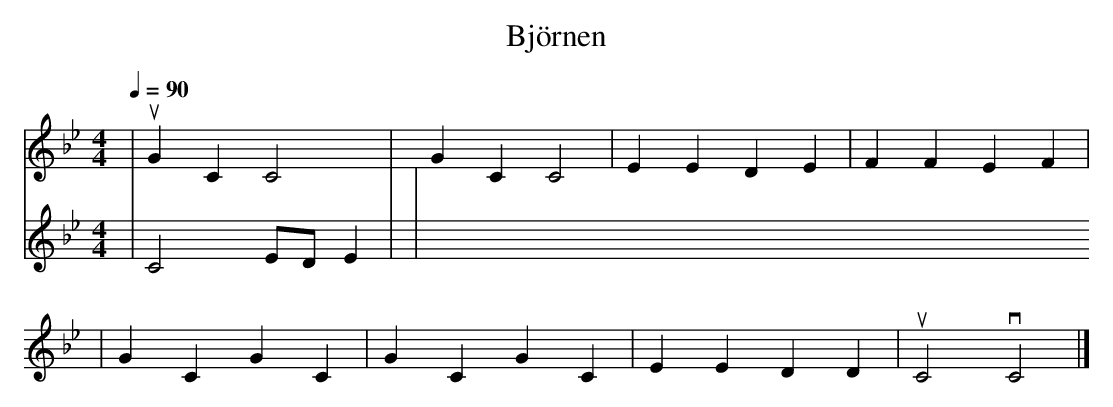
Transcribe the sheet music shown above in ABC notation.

X:1
T: Björnen
M: 4/4
L: 1/4
Q: 90
K: Bb
[V:1] | uGC C2 | GC C2 | EE DE | FF EF |
[V:2] | C2 E/2D/2 E |
[V:1] | GC GC | GC GC | EE DD | uC2 vC2 |]
[V:2] |
